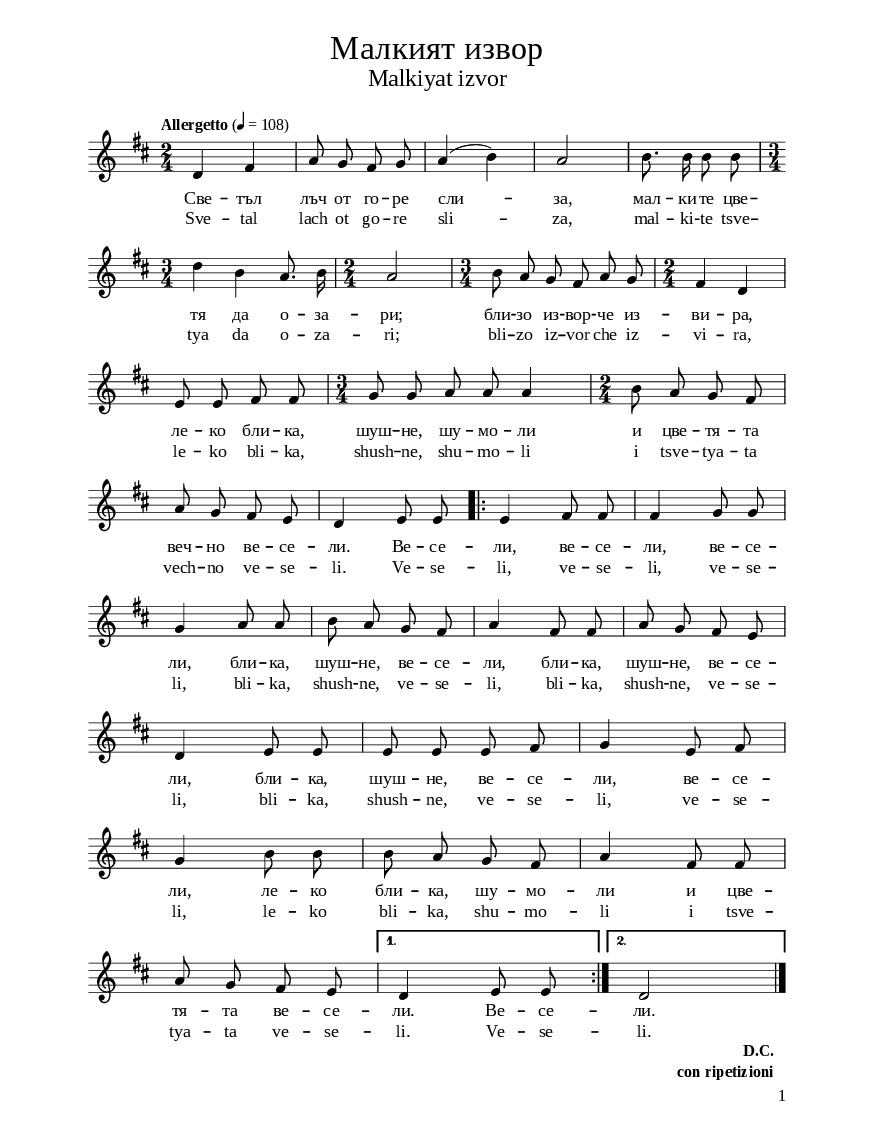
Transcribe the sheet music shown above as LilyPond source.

\version "2.24.0"

% include paper part and global functions
\include "include/globals.ily"

\bookpart {
  \include "include/bookpart-paper.ily"
  \score {
    \include "include/score-layout.ily"


    \new Voice \absolute  {
      \clef treble
      \key d \major
      \time 2/4
      \tempoFunc "Allergetto" 4 "108"
      \autoBeamOff

      d'4 fis'4 | a'8 g'8 fis'8 g'8| a'4 ( b' ) | a'2 |b'8. b'16 b'8 b'8 | \break

      \time 3/4 d''4 b'4 a'8. b'16 | \time 2/4 a'2 | \time 3/4 b'8 a'8 g'8 fis'8 a'8 g'8 | \time 2/4 fis'4 d'4 | \break

      e'8 e'8 fis' fis' | \time 3/4 g'8 g' a' a' a'4| \time 2/4 b'8 a' g' fis' \break

      a'8 g' fis' e' | d'4 e'8 e' | \repeat volta 2 {
        e'4 fis'8 fis' | fis'4 g'8 g' |\break

        g'4 a'8 a' | b' a' g' fis' | a'4 fis'8 fis' |  a'8 g' fis' e' | \break

        d'4 e'8 e' | e' e' e' fis' | g'4 e'8 fis' | \break

        g'4 b'8 b'8 | b'8 a'8 g'8 fis'8 | a'4 fis'8 fis' | \break

        a'8 g' fis' e' |
      } \alternative { { d'4 e'8 e'8 } { d'2 } } \bar "|."

    }

    \addlyrics {
      Све -- тъл лъч от го -- ре сли  --  за,
      мал -- ки -- те цве -- тя да о -- за -- ри;
      бли -- зо из -- вор -- че из -- ви -- ра,
      ле -- ко бли -- ка, шуш  -- не, шу -- мо -- ли
      и цве -- тя -- та веч -- но ве -- се -- ли.
      Ве -- се -- ли, ве -- се -- ли, ве -- се -- ли,
      бли -- ка, шуш -- не, ве -- се -- ли,
      бли -- ка, шуш -- не, ве -- се -- ли,
      бли -- ка, шуш -- не, ве -- се -- ли,
      ве -- се -- ли, ле -- ко бли  -- ка, шу --  мо -- ли
      и цве -- тя -- та ве -- се -- ли. Ве -- се -- ли.
    }

    \addlyrics {
      Sve -- tal lach ot go -- re sli  --  za,
      mal -- ki -- te tsve -- tya da o -- za -- ri;
      bli -- zo iz -- vor -- che iz -- vi -- ra,
      le -- ko bli -- ka, shush  -- ne, shu -- mo -- li
      i tsve -- tya -- ta vech -- no ve -- se -- li.
      Ve -- se -- li, ve -- se -- li, ve -- se -- li,
      bli -- ka, shush -- ne, ve -- se -- li,
      bli -- ka, shush -- ne, ve -- se -- li,
      bli -- ka, shush -- ne, ve -- se -- li,
      ve -- se -- li, le -- ko bli  -- ka, shu --  mo -- li
      i tsve -- tya -- ta ve -- se -- li. Ve -- se -- li.
    }


    \header {
      title = \titleFunc "Малкият извор" "Malkiyat izvor"
    }

    \midi{}

  } % score

  \markup \dc-two "D.C." "con ripetizioni"
  %

  % include foreign translation(s) of the song
  \pageBreak
  \version "2.24.0"

\markup \fill-line { \fontsize #deTitleFontSize "Die kleine Quelle" }
\markup \null
\markup \null
\markup \fontsize #deCoupletFontSize {
  \hspace #10
  \override #`(baseline-skip . ,deCoupletBaselineSkip)

  \column {
    \line { " " Ein heller Strahl steigt von oben herab,  }

    \line { " " um die kleinen Blumen zu erleuchten.   }

    \line { " " Nah entspringt eine kleine Quelle.  }

    \line { " " Sie sprudelt munter, murmelt und plätschert,  }

    \line { " " und die Blumen erfreut sie auf ewig.   }

    \line { " " Sie erfreut, erfreut, erfreut, sprudelt, murmelt, sie erfreut,  }

    \line { " " erfreut, sie sprudelt, sie erfreut, erfreut, }

    \line { " "  sie sprudelt munter, plätschert und erfreut die Blumen.  }


  }


}


} % bookpart
